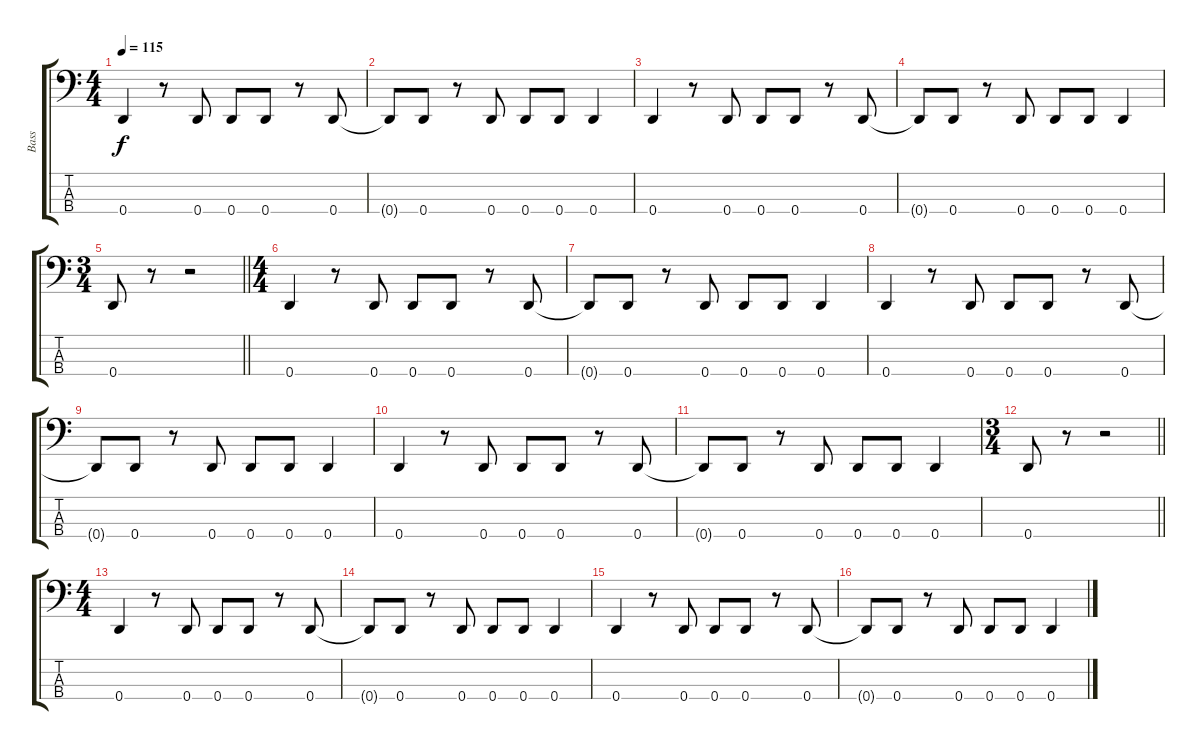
\track ("Bass" "Bass") {instrument electricbasspick}
\staff {score tabs}
\tuning (F2 C2 G1 D1) {hide}
\ts (4 4)
\tempo 115
\clef f4
\ks c
0.4.4{dy f} r.8 0.4.8 0.4.8 0.4.8 r.8 0.4.8 |
0.4{t}.8 0.4.8 r.8 0.4.8 0.4.8 0.4.8 0.4.4 |
0.4.4 r.8 0.4.8 0.4.8 0.4.8 r.8 0.4.8 |
0.4{t}.8 0.4.8 r.8 0.4.8 0.4.8 0.4.8 0.4.4 |
\ts (3 4)
\barLineRight lightlight
0.4.8 r.8 r.2 |
\ts (4 4)
0.4.4 r.8 0.4.8 0.4.8 0.4.8 r.8 0.4.8 |
0.4{t}.8 0.4.8 r.8 0.4.8 0.4.8 0.4.8 0.4.4 |
0.4.4 r.8 0.4.8 0.4.8 0.4.8 r.8 0.4.8 |
0.4{t}.8 0.4.8 r.8 0.4.8 0.4.8 0.4.8 0.4.4 |
0.4.4 r.8 0.4.8 0.4.8 0.4.8 r.8 0.4.8 |
0.4{t}.8 0.4.8 r.8 0.4.8 0.4.8 0.4.8 0.4.4 |
\ts (3 4)
\barLineRight lightlight
0.4.8 r.8 r.2 |
\ts (4 4)
0.4.4 r.8 0.4.8 0.4.8 0.4.8 r.8 0.4.8 |
0.4{t}.8 0.4.8 r.8 0.4.8 0.4.8 0.4.8 0.4.4 |
0.4.4 r.8 0.4.8 0.4.8 0.4.8 r.8 0.4.8 |
0.4{t}.8 0.4.8 r.8 0.4.8 0.4.8 0.4.8 0.4.4
